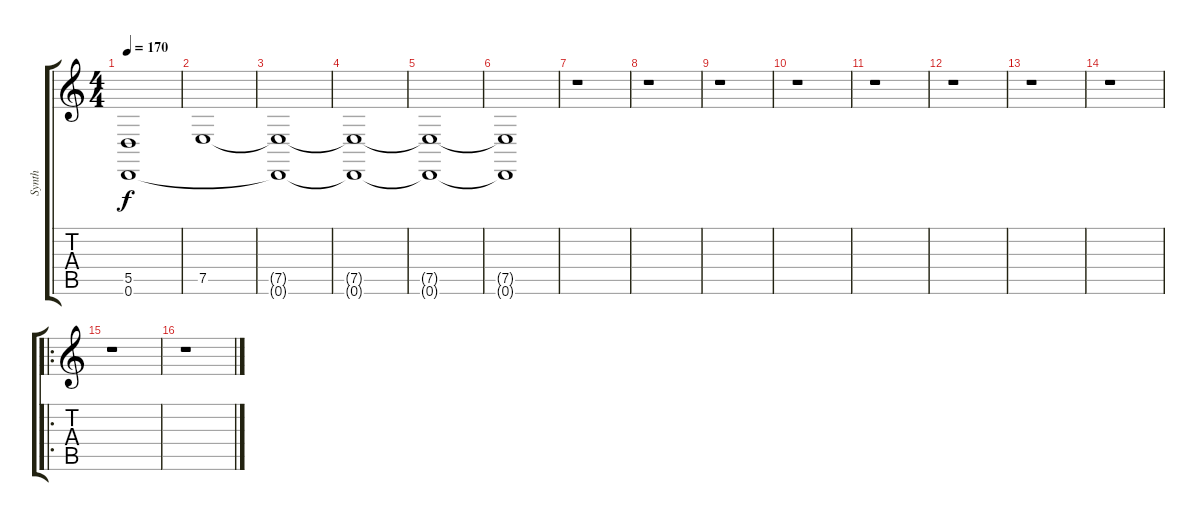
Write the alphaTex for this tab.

\track ("Synth" "Synth") {instrument pad7halo}
\staff {score tabs}
\tuning (E4 B3 G3 D3 A2 D2) {hide}
\ts (4 4)
\tempo 170
\clef g2
\ks c
(5.5{t} 0.6{t}).1{dy f} |
7.5.1 |
(7.5{t} 0.6{t}).1 |
(7.5{t} 0.6{t}).1 |
(7.5{t} 0.6{t}).1 |
(7.5{t} 0.6{t}).1 |
r.1 |
r.1 |
r.1 |
r.1 |
r.1 |
r.1 |
r.1 |
r.1 |
\ro
r.1 |
r.1
